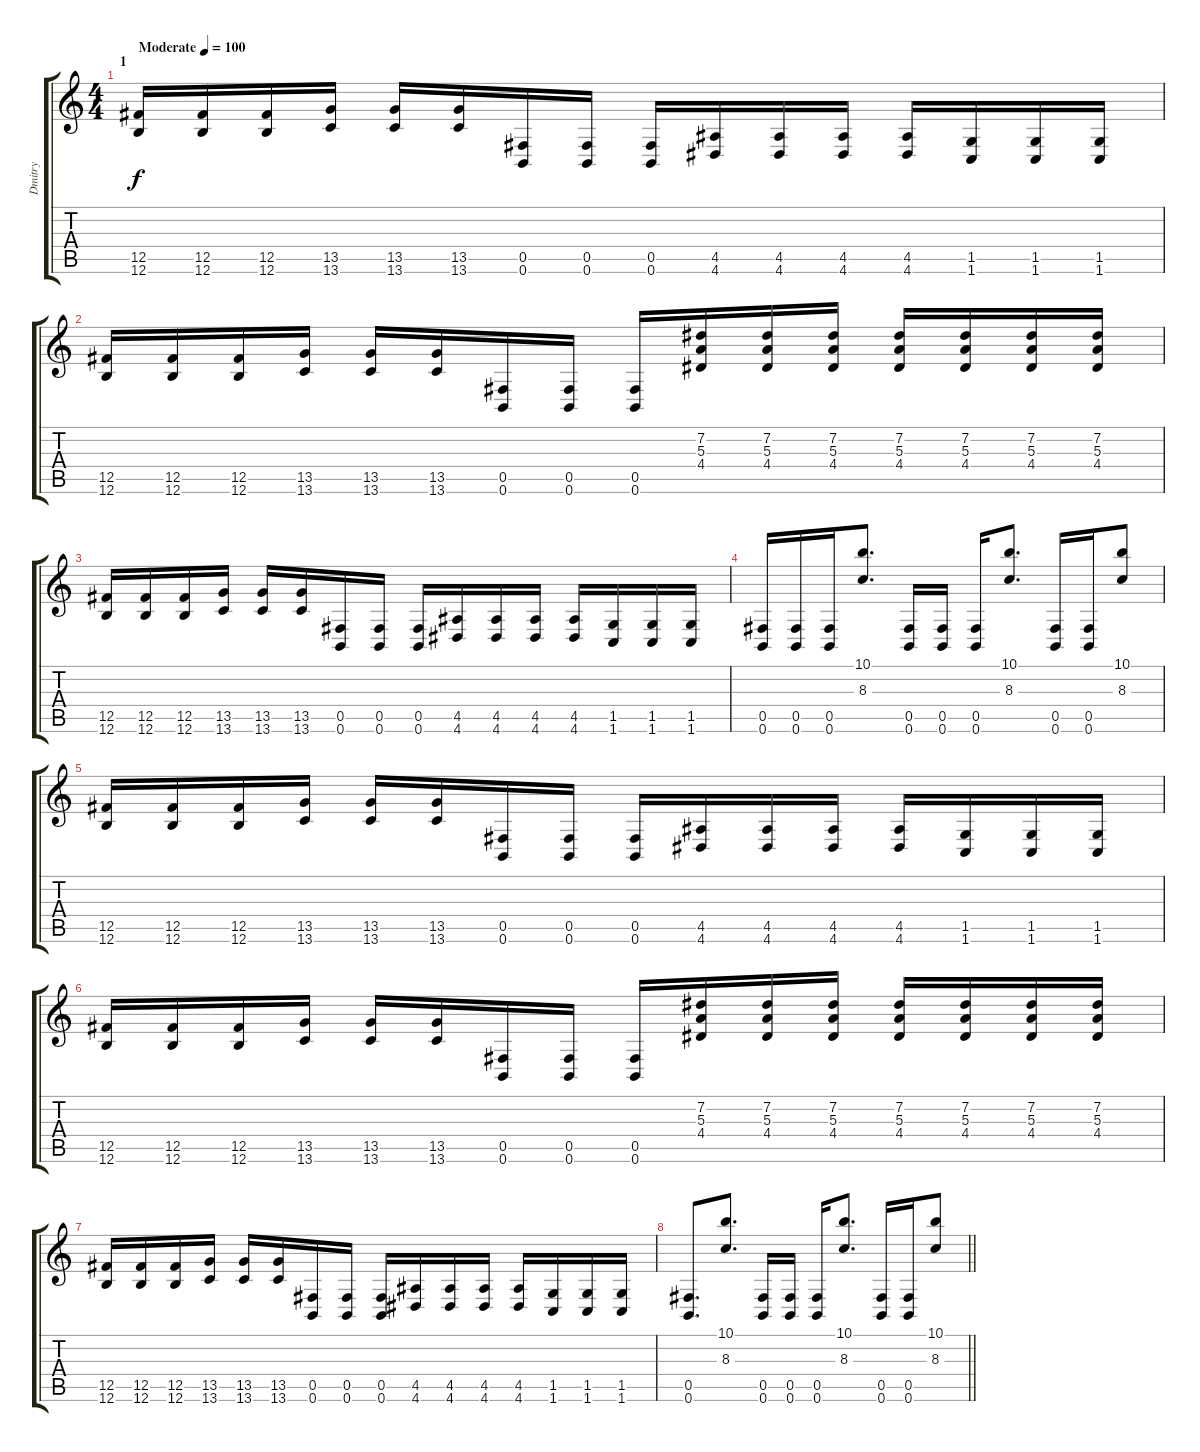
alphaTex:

\track ("Dmitry" "Dmitry") {instrument distortionguitar}
\staff {score tabs}
\tuning (Db4 Ab3 E3 B2 Gb2 B1) {hide}
\ts (4 4)
\section ("" "1")
\tempo (100 "Moderate")
\tempo 106
\tempo (100 "Moderate")
\clef g2
\ks c
(12.5 12.6).16{dy f instrument distortionguitar} (12.5 12.6).16 (12.5 12.6).16 (13.5 13.6).16 (13.5 13.6).16 (13.5 13.6).16 (0.5 0.6).16 (0.5 0.6).16 (0.5 0.6).16 (4.5 4.6).16 (4.5 4.6).16 (4.5 4.6).16 (4.5 4.6).16 (1.5 1.6).16 (1.5 1.6).16 (1.5 1.6).16 |
(12.5 12.6).16 (12.5 12.6).16 (12.5 12.6).16 (13.5 13.6).16 (13.5 13.6).16 (13.5 13.6).16 (0.5 0.6).16 (0.5 0.6).16 (0.5 0.6).16 (7.2 5.3 4.4).16 (7.2 5.3 4.4).16 (7.2 5.3 4.4).16 (7.2 5.3 4.4).16 (7.2 5.3 4.4).16 (7.2 5.3 4.4).16 (7.2 5.3 4.4).16 |
(12.5 12.6).16 (12.5 12.6).16 (12.5 12.6).16 (13.5 13.6).16 (13.5 13.6).16 (13.5 13.6).16 (0.5 0.6).16 (0.5 0.6).16 (0.5 0.6).16 (4.5 4.6).16 (4.5 4.6).16 (4.5 4.6).16 (4.5 4.6).16 (1.5 1.6).16 (1.5 1.6).16 (1.5 1.6).16 |
(0.5 0.6).16 (0.5 0.6).16 (0.5 0.6).16 (10.1 8.3).8{d} (0.5 0.6).16 (0.5 0.6).16 (0.5 0.6).16 (10.1 8.3).8{d} (0.5 0.6).16 (0.5 0.6).16 (10.1 8.3).8 |
(12.5 12.6).16 (12.5 12.6).16 (12.5 12.6).16 (13.5 13.6).16 (13.5 13.6).16 (13.5 13.6).16 (0.5 0.6).16 (0.5 0.6).16 (0.5 0.6).16 (4.5 4.6).16 (4.5 4.6).16 (4.5 4.6).16 (4.5 4.6).16 (1.5 1.6).16 (1.5 1.6).16 (1.5 1.6).16 |
(12.5 12.6).16 (12.5 12.6).16 (12.5 12.6).16 (13.5 13.6).16 (13.5 13.6).16 (13.5 13.6).16 (0.5 0.6).16 (0.5 0.6).16 (0.5 0.6).16 (7.2 5.3 4.4).16 (7.2 5.3 4.4).16 (7.2 5.3 4.4).16 (7.2 5.3 4.4).16 (7.2 5.3 4.4).16 (7.2 5.3 4.4).16 (7.2 5.3 4.4).16 |
(12.5 12.6).16 (12.5 12.6).16 (12.5 12.6).16 (13.5 13.6).16 (13.5 13.6).16 (13.5 13.6).16 (0.5 0.6).16 (0.5 0.6).16 (0.5 0.6).16 (4.5 4.6).16 (4.5 4.6).16 (4.5 4.6).16 (4.5 4.6).16 (1.5 1.6).16 (1.5 1.6).16 (1.5 1.6).16 |
\barLineRight lightlight
(0.5 0.6).8{d} (10.1 8.3).8{d} (0.5 0.6).16 (0.5 0.6).16 (0.5 0.6).16 (10.1 8.3).8{d} (0.5 0.6).16 (0.5 0.6).16 (10.1 8.3).8
